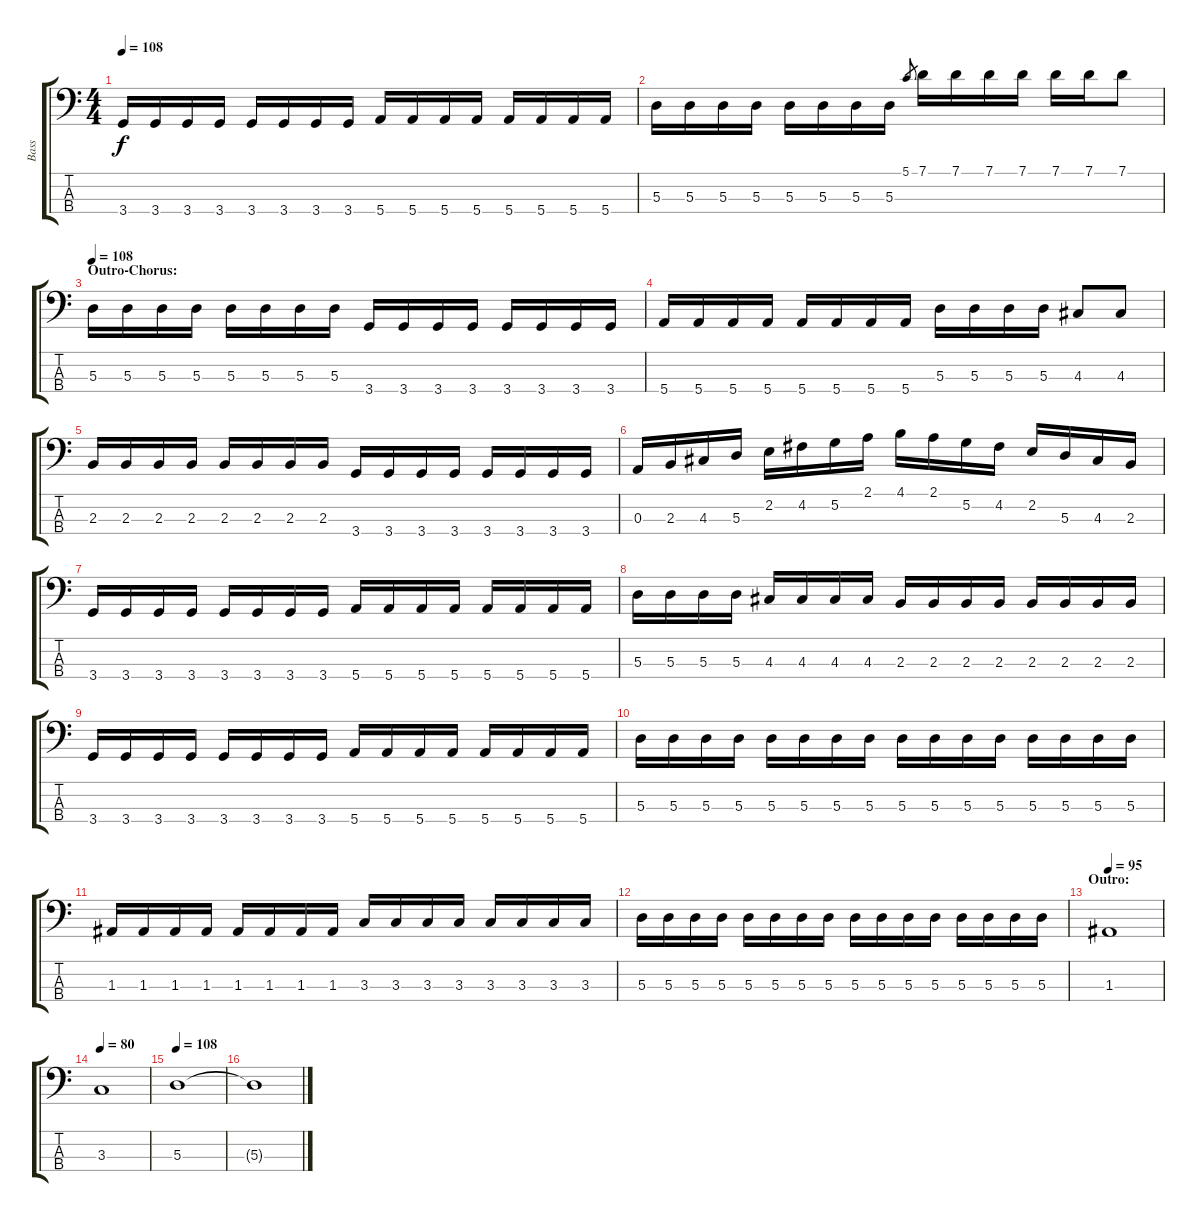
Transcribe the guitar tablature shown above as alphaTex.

\track ("Bass" "Bass") {instrument electricbassfinger}
\staff {score tabs}
\tuning (G2 D2 A1 E1) {hide}
\ts (4 4)
\tempo 108
\clef f4
\ks c
3.4.16{dy f} 3.4.16 3.4.16 3.4.16 3.4.16 3.4.16 3.4.16 3.4.16 5.4.16 5.4.16 5.4.16 5.4.16 5.4.16 5.4.16 5.4.16 5.4.16 |
5.3.16 5.3.16 5.3.16 5.3.16 5.3.16 5.3.16 5.3.16 5.3.16 5.1.8{gr} 7.1.16 7.1.16 7.1.16 7.1.16 7.1.16 7.1.16 7.1.8 |
\section ("" "Outro-Chorus:")
\tempo 108
5.3.16 5.3.16 5.3.16 5.3.16 5.3.16 5.3.16 5.3.16 5.3.16 3.4.16 3.4.16 3.4.16 3.4.16 3.4.16 3.4.16 3.4.16 3.4.16 |
5.4.16 5.4.16 5.4.16 5.4.16 5.4.16 5.4.16 5.4.16 5.4.16 5.3.16 5.3.16 5.3.16 5.3.16 4.3.8 4.3.8 |
2.3.16 2.3.16 2.3.16 2.3.16 2.3.16 2.3.16 2.3.16 2.3.16 3.4.16 3.4.16 3.4.16 3.4.16 3.4.16 3.4.16 3.4.16 3.4.16 |
0.3.16 2.3.16 4.3.16 5.3.16 2.2.16 4.2.16 5.2.16 2.1.16 4.1.16 2.1.16 5.2.16 4.2.16 2.2.16 5.3.16 4.3.16 2.3.16 |
3.4.16 3.4.16 3.4.16 3.4.16 3.4.16 3.4.16 3.4.16 3.4.16 5.4.16 5.4.16 5.4.16 5.4.16 5.4.16 5.4.16 5.4.16 5.4.16 |
5.3.16 5.3.16 5.3.16 5.3.16 4.3.16 4.3.16 4.3.16 4.3.16 2.3.16 2.3.16 2.3.16 2.3.16 2.3.16 2.3.16 2.3.16 2.3.16 |
3.4.16 3.4.16 3.4.16 3.4.16 3.4.16 3.4.16 3.4.16 3.4.16 5.4.16 5.4.16 5.4.16 5.4.16 5.4.16 5.4.16 5.4.16 5.4.16 |
5.3.16 5.3.16 5.3.16 5.3.16 5.3.16 5.3.16 5.3.16 5.3.16 5.3.16 5.3.16 5.3.16 5.3.16 5.3.16 5.3.16 5.3.16 5.3.16 |
1.3.16 1.3.16 1.3.16 1.3.16 1.3.16 1.3.16 1.3.16 1.3.16 3.3.16 3.3.16 3.3.16 3.3.16 3.3.16 3.3.16 3.3.16 3.3.16 |
5.3.16 5.3.16 5.3.16 5.3.16 5.3.16 5.3.16 5.3.16 5.3.16 5.3.16 5.3.16 5.3.16 5.3.16 5.3.16 5.3.16 5.3.16 5.3.16 |
\section ("" "Outro:")
\tempo 95
1.3.1 |
\tempo 80
3.3.1 |
\tempo 108
5.3.1 |
5.3{t}.1
